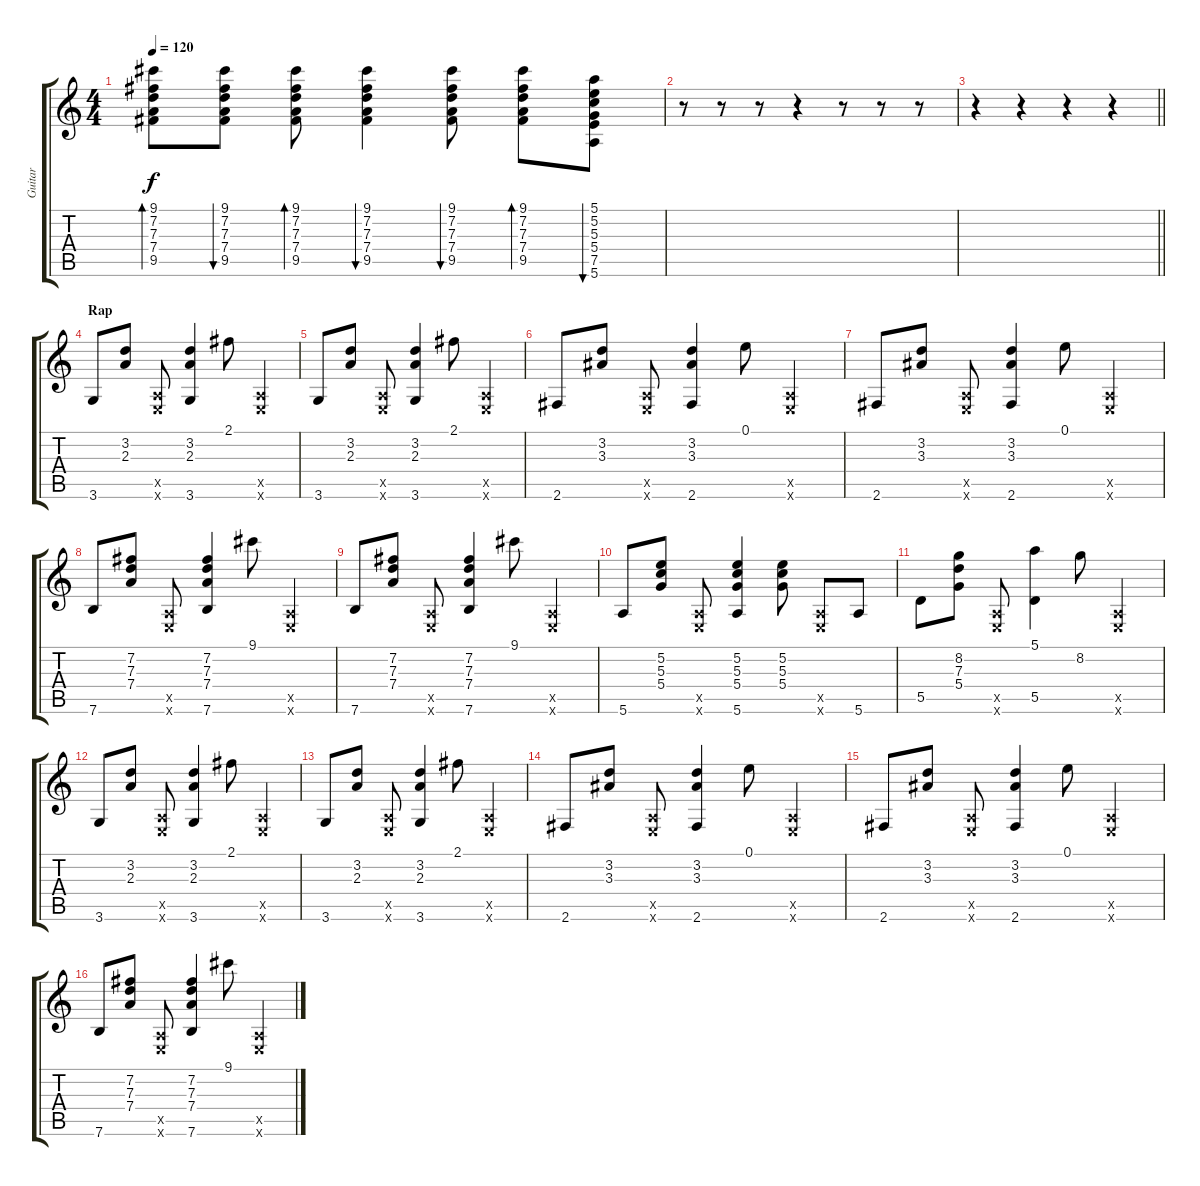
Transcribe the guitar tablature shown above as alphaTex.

\track ("Guitar" "Guitar") {instrument acousticguitarsteel}
\staff {score tabs}
\tuning (E4 B3 G3 D3 A2 E2) {hide}
\ts (4 4)
\tempo 120
\clef g2
\ks c
(9.1 7.2 7.3 7.4 9.5).8{bd 30 dy f} (9.1 7.2 7.3 7.4 9.5).8{bu 30} (9.1 7.2 7.3 7.4 9.5).8{bd 30} (9.1 7.2 7.3 7.4 9.5).4{bu 30} (9.1 7.2 7.3 7.4 9.5).8{bu 30} (9.1 7.2 7.3 7.4 9.5).8{bd 30} (5.1 5.2 5.3 5.4 7.5 5.6).8{bu 30} |
r.8{volume 12} r.8 r.8 r.4 r.8 r.8 r.8 |
\barLineRight lightlight
r.4 r.4 r.4 r.4 |
\section ("" "Rap")
3.6.8 (3.2 2.3).8 (0.5{x} 0.6{x}).8 (3.2 2.3 3.6).4 2.1.8 (0.5{x} 0.6{x}).4 |
3.6.8 (3.2 2.3).8 (0.5{x} 0.6{x}).8 (3.2 2.3 3.6).4 2.1.8 (0.5{x} 0.6{x}).4 |
2.6.8 (3.2 3.3).8 (0.5{x} 0.6{x}).8 (3.2 3.3 2.6).4 0.1.8 (0.5{x} 0.6{x}).4 |
2.6.8 (3.2 3.3).8 (0.5{x} 0.6{x}).8 (3.2 3.3 2.6).4 0.1.8 (0.5{x} 0.6{x}).4 |
7.6.8 (7.2 7.3 7.4).8 (0.5{x} 0.6{x}).8 (7.2 7.3 7.4 7.6).4 9.1.8 (0.5{x} 0.6{x}).4 |
7.6.8 (7.2 7.3 7.4).8 (0.5{x} 0.6{x}).8 (7.2 7.3 7.4 7.6).4 9.1.8 (0.5{x} 0.6{x}).4 |
5.6.8 (5.2 5.3 5.4).8 (0.5{x} 0.6{x}).8 (5.2 5.3 5.4 5.6).4 (5.2 5.3 5.4).8 (0.5{x} 0.6{x}).8 5.6.8 |
5.5.8 (8.2 7.3 5.4).8 (0.5{x} 0.6{x}).8 (5.1 5.5).4 8.2.8 (0.5{x} 0.6{x}).4 |
3.6.8 (3.2 2.3).8 (0.5{x} 0.6{x}).8 (3.2 2.3 3.6).4 2.1.8 (0.5{x} 0.6{x}).4 |
3.6.8 (3.2 2.3).8 (0.5{x} 0.6{x}).8 (3.2 2.3 3.6).4 2.1.8 (0.5{x} 0.6{x}).4 |
2.6.8 (3.2 3.3).8 (0.5{x} 0.6{x}).8 (3.2 3.3 2.6).4 0.1.8 (0.5{x} 0.6{x}).4 |
2.6.8 (3.2 3.3).8 (0.5{x} 0.6{x}).8 (3.2 3.3 2.6).4 0.1.8 (0.5{x} 0.6{x}).4 |
7.6.8 (7.2 7.3 7.4).8 (0.5{x} 0.6{x}).8 (7.2 7.3 7.4 7.6).4 9.1.8 (0.5{x} 0.6{x}).4
